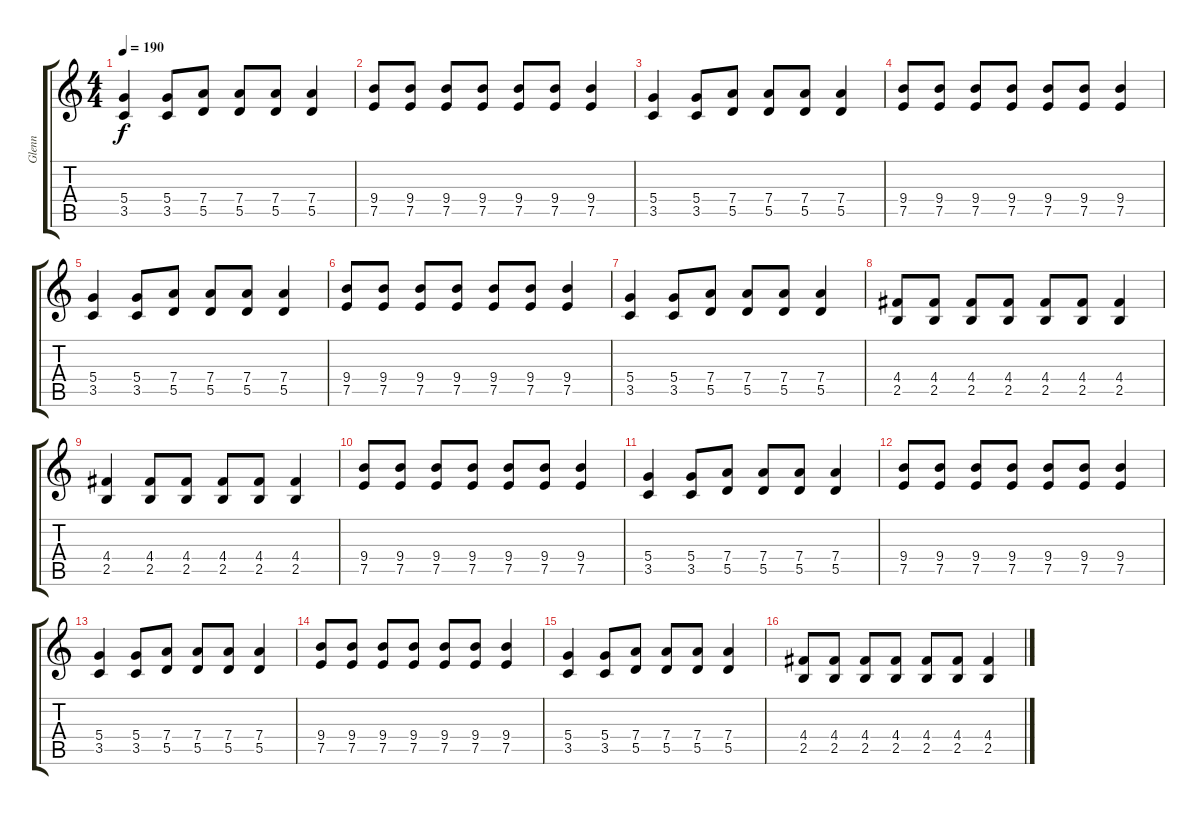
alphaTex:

\track ("Glenn" "Glenn") {instrument distortionguitar}
\staff {score tabs}
\tuning (E4 B3 G3 D3 A2 E2) {hide}
\ts (4 4)
\tempo 190
\clef g2
\ks c
(5.4 3.5).4{dy f} (5.4 3.5).8 (7.4 5.5).8 (7.4 5.5).8 (7.4 5.5).8 (7.4 5.5).4 |
(9.4 7.5).8 (9.4 7.5).8 (9.4 7.5).8 (9.4 7.5).8 (9.4 7.5).8 (9.4 7.5).8 (9.4 7.5).4 |
(5.4 3.5).4 (5.4 3.5).8 (7.4 5.5).8 (7.4 5.5).8 (7.4 5.5).8 (7.4 5.5).4 |
(9.4 7.5).8 (9.4 7.5).8 (9.4 7.5).8 (9.4 7.5).8 (9.4 7.5).8 (9.4 7.5).8 (9.4 7.5).4 |
(5.4 3.5).4 (5.4 3.5).8 (7.4 5.5).8 (7.4 5.5).8 (7.4 5.5).8 (7.4 5.5).4 |
(9.4 7.5).8 (9.4 7.5).8 (9.4 7.5).8 (9.4 7.5).8 (9.4 7.5).8 (9.4 7.5).8 (9.4 7.5).4 |
(5.4 3.5).4 (5.4 3.5).8 (7.4 5.5).8 (7.4 5.5).8 (7.4 5.5).8 (7.4 5.5).4 |
(4.4 2.5).8 (4.4 2.5).8 (4.4 2.5).8 (4.4 2.5).8 (4.4 2.5).8 (4.4 2.5).8 (4.4 2.5).4 |
(4.4 2.5).4 (4.4 2.5).8 (4.4 2.5).8 (4.4 2.5).8 (4.4 2.5).8 (4.4 2.5).4 |
(9.4 7.5).8 (9.4 7.5).8 (9.4 7.5).8 (9.4 7.5).8 (9.4 7.5).8 (9.4 7.5).8 (9.4 7.5).4 |
(5.4 3.5).4 (5.4 3.5).8 (7.4 5.5).8 (7.4 5.5).8 (7.4 5.5).8 (7.4 5.5).4 |
(9.4 7.5).8 (9.4 7.5).8 (9.4 7.5).8 (9.4 7.5).8 (9.4 7.5).8 (9.4 7.5).8 (9.4 7.5).4 |
(5.4 3.5).4 (5.4 3.5).8 (7.4 5.5).8 (7.4 5.5).8 (7.4 5.5).8 (7.4 5.5).4 |
(9.4 7.5).8 (9.4 7.5).8 (9.4 7.5).8 (9.4 7.5).8 (9.4 7.5).8 (9.4 7.5).8 (9.4 7.5).4 |
(5.4 3.5).4 (5.4 3.5).8 (7.4 5.5).8 (7.4 5.5).8 (7.4 5.5).8 (7.4 5.5).4 |
(4.4 2.5).8 (4.4 2.5).8 (4.4 2.5).8 (4.4 2.5).8 (4.4 2.5).8 (4.4 2.5).8 (4.4 2.5).4
